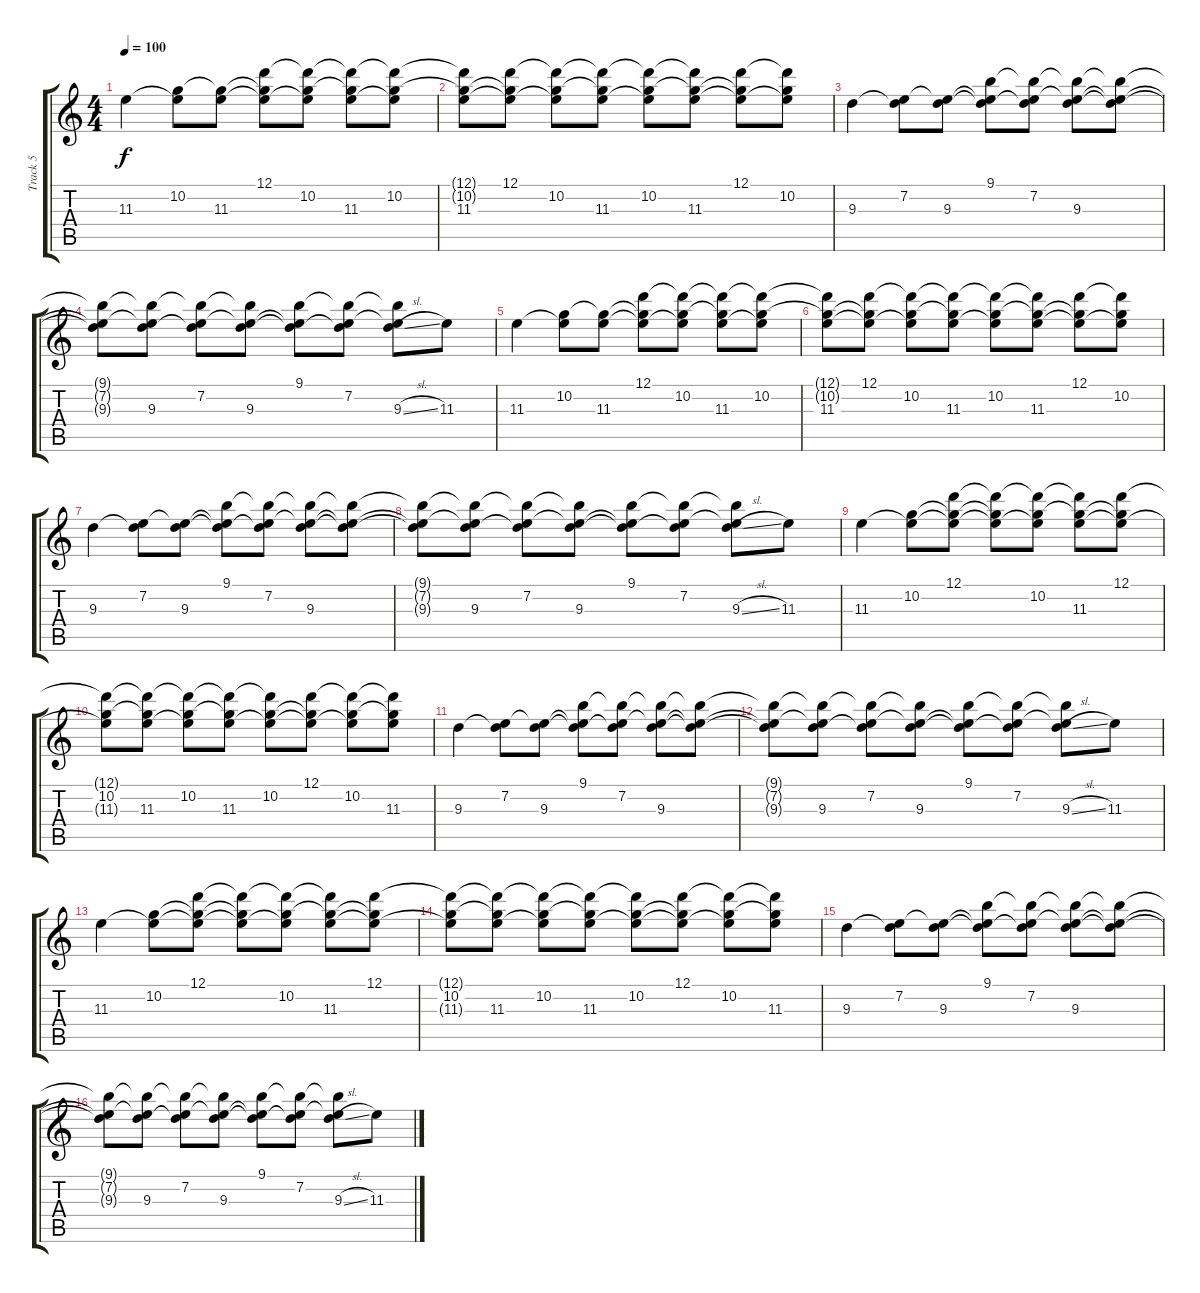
\track ("Track 5" "Track 5") {instrument electricguitarjazz}
\staff {score tabs}
\tuning (D4 A3 F3 C3 G2 C2) {hide}
\ts (4 4)
\tempo 100
\clef g2
\ks c
11.3.4{dy f} (10.2 11.3{t}).8 (10.2{t} 11.3).8 (12.1 10.2{t} 11.3{t}).8 (12.1{t} 10.2 11.3{t}).8 (12.1{t} 10.2{t} 11.3).8 (12.1{t} 10.2 11.3{t}).8 |
(12.1{t} 10.2{t} 11.3).8 (12.1 10.2{t} 11.3{t}).8 (12.1{t} 10.2 11.3{t}).8 (12.1{t} 10.2{t} 11.3).8 (12.1{t} 10.2 11.3{t}).8 (12.1{t} 10.2{t} 11.3).8 (12.1 10.2{t} 11.3{t}).8 (12.1{t} 10.2 11.3{t}).8 |
9.3.4 (7.2 9.3{t}).8 (7.2{t} 9.3).8 (9.1 7.2{t} 9.3{t}).8 (9.1{t} 7.2 9.3{t}).8 (9.1{t} 7.2{t} 9.3).8 (9.1{t} 7.2{t} 9.3{t}).8 |
(9.1{t} 7.2{t} 9.3{t}).8 (9.1{t} 7.2{t} 9.3).8 (9.1{t} 7.2 9.3{t}).8 (9.1{t} 7.2{t} 9.3).8 (9.1 7.2{t} 9.3{t}).8 (9.1{t} 7.2 9.3{t}).8 (9.1{t} 7.2{t} 9.3{sl}).8 11.3.8 |
11.3.4 (10.2 11.3{t}).8 (10.2{t} 11.3).8 (12.1 10.2{t} 11.3{t}).8 (12.1{t} 10.2 11.3{t}).8 (12.1{t} 10.2{t} 11.3).8 (12.1{t} 10.2 11.3{t}).8 |
(12.1{t} 10.2{t} 11.3).8 (12.1 10.2{t} 11.3{t}).8 (12.1{t} 10.2 11.3{t}).8 (12.1{t} 10.2{t} 11.3).8 (12.1{t} 10.2 11.3{t}).8 (12.1{t} 10.2{t} 11.3).8 (12.1 10.2{t} 11.3{t}).8 (12.1{t} 10.2 11.3{t}).8 |
9.3.4 (7.2 9.3{t}).8 (7.2{t} 9.3).8 (9.1 7.2{t} 9.3{t}).8 (9.1{t} 7.2 9.3{t}).8 (9.1{t} 7.2{t} 9.3).8 (9.1{t} 7.2{t} 9.3{t}).8 |
(9.1{t} 7.2{t} 9.3{t}).8 (9.1{t} 7.2{t} 9.3).8 (9.1{t} 7.2 9.3{t}).8 (9.1{t} 7.2{t} 9.3).8 (9.1 7.2{t} 9.3{t}).8 (9.1{t} 7.2 9.3{t}).8 (9.1{t} 7.2{t} 9.3{sl}).8 11.3.8 |
11.3.4 (10.2 11.3{t}).8 (12.1 10.2{t} 11.3{t}).8 (12.1{t} 10.2{t} 11.3{t}).8 (12.1{t} 10.2 11.3{t}).8 (12.1{t} 10.2{t} 11.3).8 (12.1 10.2{t} 11.3{t}).8 |
(12.1{t} 10.2 11.3{t}).8 (12.1{t} 10.2{t} 11.3).8 (12.1{t} 10.2 11.3{t}).8 (12.1{t} 10.2{t} 11.3).8 (12.1{t} 10.2 11.3{t}).8 (12.1 10.2{t} 11.3{t}).8 (12.1{t} 10.2 11.3{t}).8 (12.1{t} 10.2{t} 11.3).8 |
9.3.4 (7.2 9.3{t}).8 (7.2{t} 9.3).8 (9.1 7.2{t} 9.3{t}).8 (9.1{t} 7.2 9.3{t}).8 (9.1{t} 7.2{t} 9.3).8 (9.1{t} 7.2{t} 9.3{t}).8 |
(9.1{t} 7.2{t} 9.3{t}).8 (9.1{t} 7.2{t} 9.3).8 (9.1{t} 7.2 9.3{t}).8 (9.1{t} 7.2{t} 9.3).8 (9.1 7.2{t} 9.3{t}).8 (9.1{t} 7.2 9.3{t}).8 (9.1{t} 7.2{t} 9.3{sl}).8 11.3.8 |
11.3.4 (10.2 11.3{t}).8 (12.1 10.2{t} 11.3{t}).8 (12.1{t} 10.2{t} 11.3{t}).8 (12.1{t} 10.2 11.3{t}).8 (12.1{t} 10.2{t} 11.3).8 (12.1 10.2{t} 11.3{t}).8 |
(12.1{t} 10.2 11.3{t}).8 (12.1{t} 10.2{t} 11.3).8 (12.1{t} 10.2 11.3{t}).8 (12.1{t} 10.2{t} 11.3).8 (12.1{t} 10.2 11.3{t}).8 (12.1 10.2{t} 11.3{t}).8 (12.1{t} 10.2 11.3{t}).8 (12.1{t} 10.2{t} 11.3).8 |
9.3.4 (7.2 9.3{t}).8 (7.2{t} 9.3).8 (9.1 7.2{t} 9.3{t}).8 (9.1{t} 7.2 9.3{t}).8 (9.1{t} 7.2{t} 9.3).8 (9.1{t} 7.2{t} 9.3{t}).8 |
(9.1{t} 7.2{t} 9.3{t}).8 (9.1{t} 7.2{t} 9.3).8 (9.1{t} 7.2 9.3{t}).8 (9.1{t} 7.2{t} 9.3).8 (9.1 7.2{t} 9.3{t}).8 (9.1{t} 7.2 9.3{t}).8 (9.1{t} 7.2{t} 9.3{sl}).8 11.3.8
